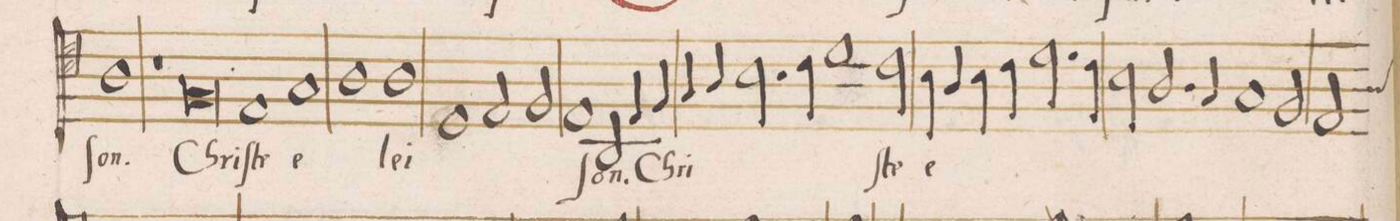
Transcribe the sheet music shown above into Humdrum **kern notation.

**kern	**text
*I"ALTVS	*
*clefC4	*
*k[]	*
*met(C|)	*
*M2/1	*
1A	-ſon.
1r	.
=35-	=35-
0F	Chri-
=36-	=36-
1E	-ſte
1G	e-
=37	=37
1A	.
1A	-lei-
=38-	=38-
1D	.
2E/	.
2F/	.
=39	=39
1E	.
2AA/	-ſon.
4E/	Chri-
4F/	.
=40	=40
4G/	.
4A/	.
2.B\	.
4c\	.
1d\	.
=41-	=41-
2c\	-ſte
4B\	e-
4A/	.
4B\	.
4c\	.
=42-	=42-
2.d\	.
4c\	.
2B\	.
2.A/	.
=43-	=43-
4G/	.
1G	.
2F/	.
=44	=44
2E/	.
*custos:A	*
*-	*-
